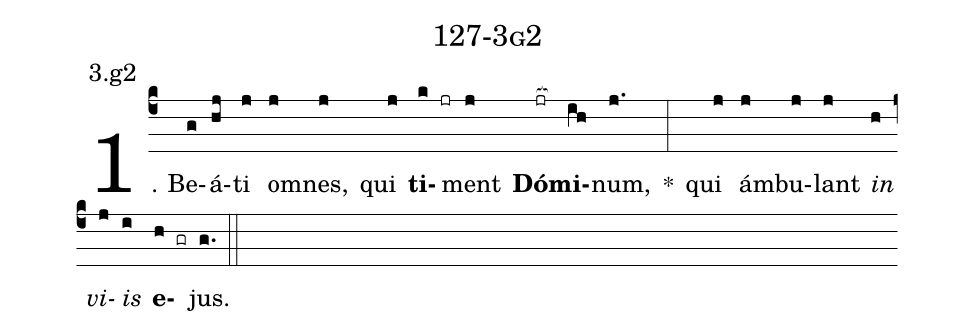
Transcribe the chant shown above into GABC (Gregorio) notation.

name: 127-3g2;
annotation: 3.g2;
%%
(c4)1. Be(g)á(hj)ti(j) om(j)nes,(j) qui(j) <b>ti</b>(k jr)ment(j) <b>Dó</b>(jr[ocb:1{])<b>mi</b>(ih[ocb:0}])num,(j.) *(:) qui(j) ám(j)bu(j)lant(j) <i>in</i>(h) <i>vi</i>(j)<i>is</i>(i) <b>e</b>(h gr)jus.(g.) (::)
